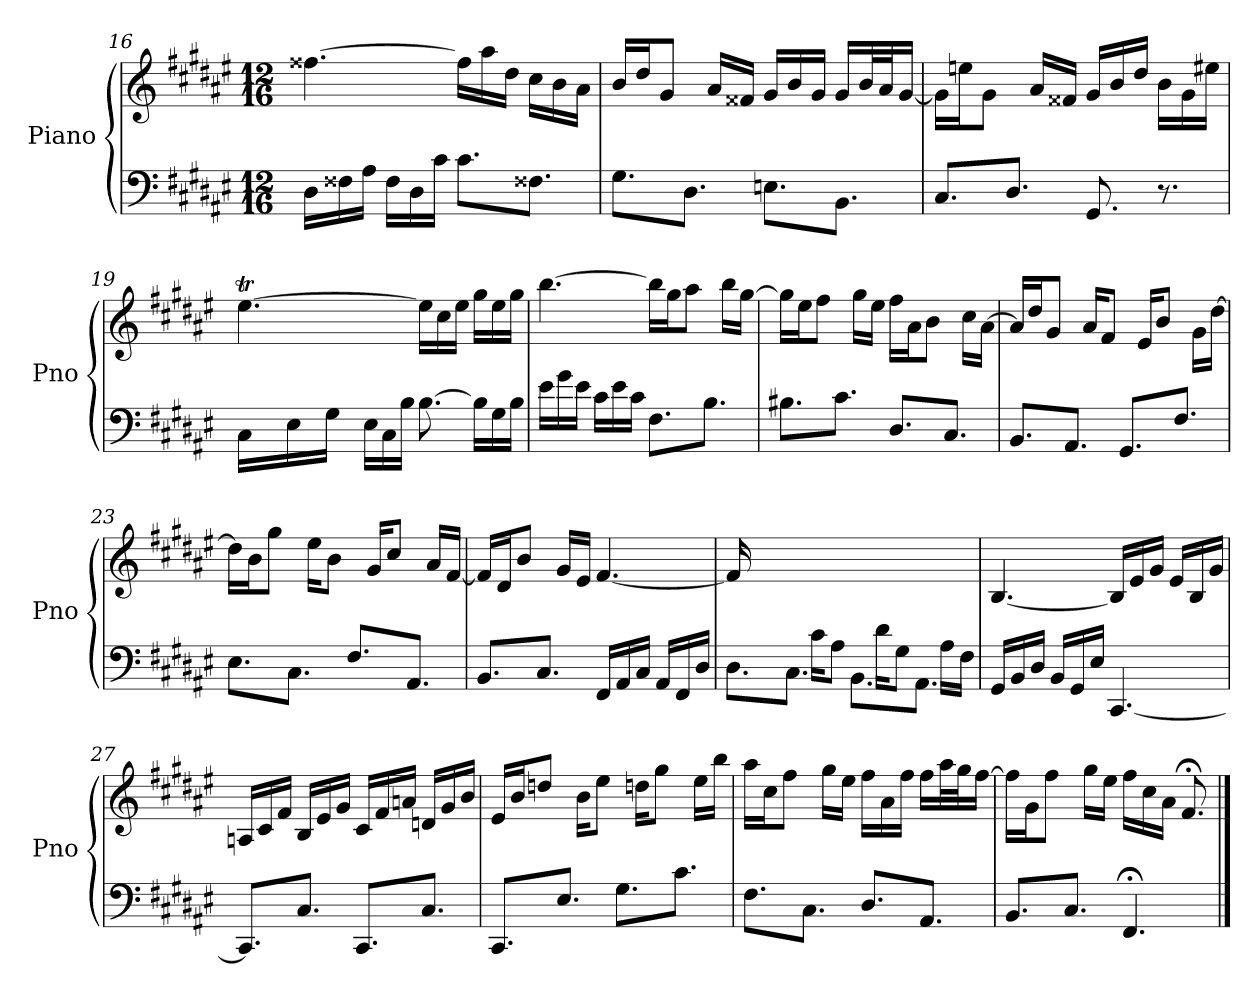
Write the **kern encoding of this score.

**kern	**kern
*part1	*part1
*staff2	*staff1
*I"Piano	*
*I'Pno	*
!!LO:LB:g=z
*clefF4	*clefG2
*k[f#c#g#d#a#e#]	*k[f#c#g#d#a#e#]
*F#:	*F#:
*M12/16	*M12/16
=16	=16
16D#\LL	[4.ff##X\
16F##X\	.
16A#\JJ	.
16F##\LL	.
16D#\	.
16c#\JJ	.
8.c#\L	16ff##\LL]
.	16aa#\
.	16dd#\JJ
8.F##X\J	16cc#\LL
.	16b\
.	16a#\JJ
=17	=17
8.G#\L	16b/LL
.	16dd#/J
.	8g#/J
8.D#\J	.
.	16a#/LL
.	16f##X/JJ
8.En\L	16g#/LL
.	16b/
.	16g#/JJ
8.BB\J	16g#/LL
.	32b/L
.	32a#/J
.	[16g#/JJ
=18	=18
8.C#/L	16g#\LL]
.	16een\J
.	8g#\J
8.D#/J	.
.	16a#/LL
.	16f##X/JJ
8.GG#/	16g#/LL
.	16b/
.	16dd#/JJ
8.r	16b\LL
.	16g#\
.	16ee#X\JJ
!!LO:LB:g=z
=19	=19
*	*^
*	*	*Xtuplet
16C#\LL	[4.ee#t\	112%3ff#yy
.	.	112%3ee#yy
.	.	112%3ff#yy
16E#\	.	.
.	.	112%3ee#yy
.	.	112%3ff#yy
16G#\JJ	.	.
.	.	112%3ee#yy
.	.	14%3ee#yy
16E#\LL	.	.
16C#\	.	.
16B\JJ	.	.
[8.B\	16ee#\LL]	4.ryy
.	16cc#\	.
.	16ee#\JJ	.
16B\LL]	16gg#\LL	.
16G#\	16ee#\	.
16B\JJ	16gg#\JJ	.
*	*v	*v
=20	=20
16e#\LL	[4.bb\
16g#\	.
16e#\JJ	.
16c#\LL	.
16e#\	.
16c#\JJ	.
8.F#\L	16bb\LL]
.	16gg#\J
.	8aa#\J
8.B\J	.
.	16bb\LL
.	[16gg#\JJ
=21	=21
8.B#X\L	16gg#\LL]
.	16ee#\J
.	8ff#\J
8.c#\J	.
.	16gg#\LL
.	16ee#\JJ
8.D#/L	16ff#\LL
.	16a#\J
.	8b\J
8.C#/J	.
.	16cc#\LL
.	[16a#\JJ
=22	=22
8.BB/L	16a#/LL]
.	16dd#/J
.	8g#/J
8.AA#/J	.
.	16a#/KL
.	8f#/J
8.GG#/L	.
.	16e#/KL
.	8b/J
8.F#/J	.
.	16g#\LL
.	[16dd#\JJ
!!LO:LB:g=z
=23	=23
8.E#\L	16dd#\LL]
.	16b\J
.	8gg#\J
8.C#\J	.
.	16ee#\KL
.	8b\J
8.F#/L	.
.	16g#/KL
.	8cc#/J
8.AA#/J	.
.	16a#/LL
.	[16f#/JJ
=24	=24
8.BB/L	16f#/LL]
.	16d#/J
.	8b/J
8.C#/J	.
.	16g#/LL
.	16e#/JJ
16FF#/LL	[4.f#/
16AA#/	.
16C#/JJ	.
16AA#/LL	.
16FF#/	.
16D#/JJ	.
=25	=25
*^	*
16ryy	8.D#\L	16f#/LL]
16A#/J	.	2ryy
8B/J	.	.
.	8.C#\J	.
16c#\KL	.	.
8A#\J	.	.
.	8.BB\L	.
16d#\KL	.	.
8G#\J	.	.
.	8.AA#\J	8.ryy
16A#\LL	.	.
16F#\JJ	.	.
*v	*v	*
=26	=26
16GG#/LL	[4.B/
16BB/	.
16D#/JJ	.
16BB/LL	.
16GG#/	.
16E#/JJ	.
[4.CC#/	16B/LL]
.	16e#/
.	16g#/JJ
.	16e#/LL
.	16B/
.	16g#/JJ
!!LO:LB:g=z
=27	=27
8.CC#/L]	16An/LL
.	16c#/
.	16f#/JJ
8.C#/J	16B/LL
.	16e#/
.	16g#/JJ
8.CC#/L	16c#/LL
.	16f#/
.	16an/JJ
8.C#/J	16dn/LL
.	16g#/
.	16b/JJ
=28	=28
8.CC#/L	16e#/LL
.	16b/J
.	8ddn/J
8.E#/J	.
.	16b\KL
.	8ee#\J
8.G#\L	.
.	16ddn\KL
.	8gg#\J
8.c#\J	.
.	16ee#\LL
.	16bb\JJ
=29	=29
8.F#\L	16aa#\LL
.	16cc#\J
.	8ff#\J
8.C#\J	.
.	16gg#\LL
.	16ee#\JJ
8.D#/L	16ff#\LL
.	16a#\
.	16ff#\JJ
8.AA#/J	16ff#\LL
.	32aa#\L
.	32gg#\J
.	[16ff#\JJ
=30	=30
8.BB/L	16ff#\LL]
.	16g#\J
.	8ff#\J
8.C#/J	.
.	16gg#\LL
.	16ee#\JJ
4.FF#;/	16ff#\LL
.	16cc#\
.	16a#\JJ
.	8.f#;</
==	==
*-	*-
